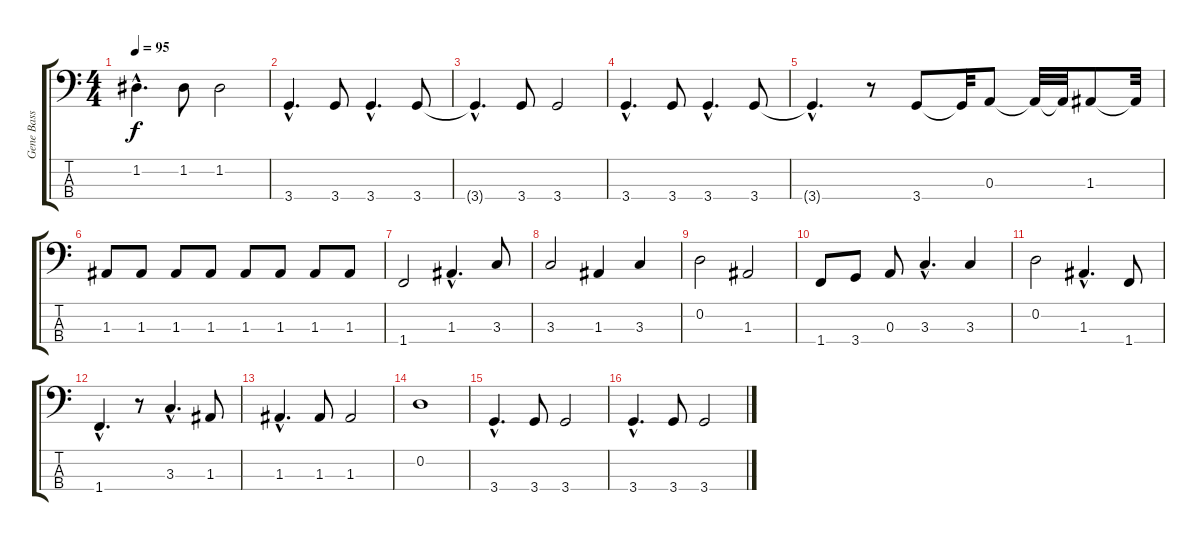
\track ("Gene Bass" "Gene Bass") {instrument electricbasspick}
\staff {score tabs}
\tuning (G2 D2 A1 E1) {hide}
\ts (4 4)
\tempo 95
\clef f4
\ks c
1.2{hac}.4{d dy f} 1.2.8 1.2.2 |
3.4{hac}.4{d} 3.4.8 3.4{hac}.4{d} 3.4.8 |
3.4{hac t}.4{d} 3.4.8 3.4.2 |
3.4{hac}.4{d} 3.4.8 3.4{hac}.4{d} 3.4.8 |
3.4{hac t}.4{d} r.8 3.4.8 3.4{t}.32 0.3.8 0.3{t}.32 0.3{t}.32 1.3.8 1.3{t}.32 |
1.3.8 1.3.8 1.3.8 1.3.8 1.3.8 1.3.8 1.3.8 1.3.8 |
1.4.2 1.3{hac}.4{d} 3.3.8 |
3.3.2 1.3.4 3.3.4 |
0.2.2 1.3.2 |
1.4.8 3.4.8 0.3.8 3.3{hac}.4{d} 3.3.4 |
0.2.2 1.3{hac}.4{d} 1.4.8 |
1.4{hac}.4{d} r.8 3.3{hac}.4{d} 1.3.8 |
1.3{hac}.4{d} 1.3.8 1.3.2 |
0.2.1 |
3.4{hac}.4{d} 3.4.8 3.4.2 |
3.4{hac}.4{d} 3.4.8 3.4.2
